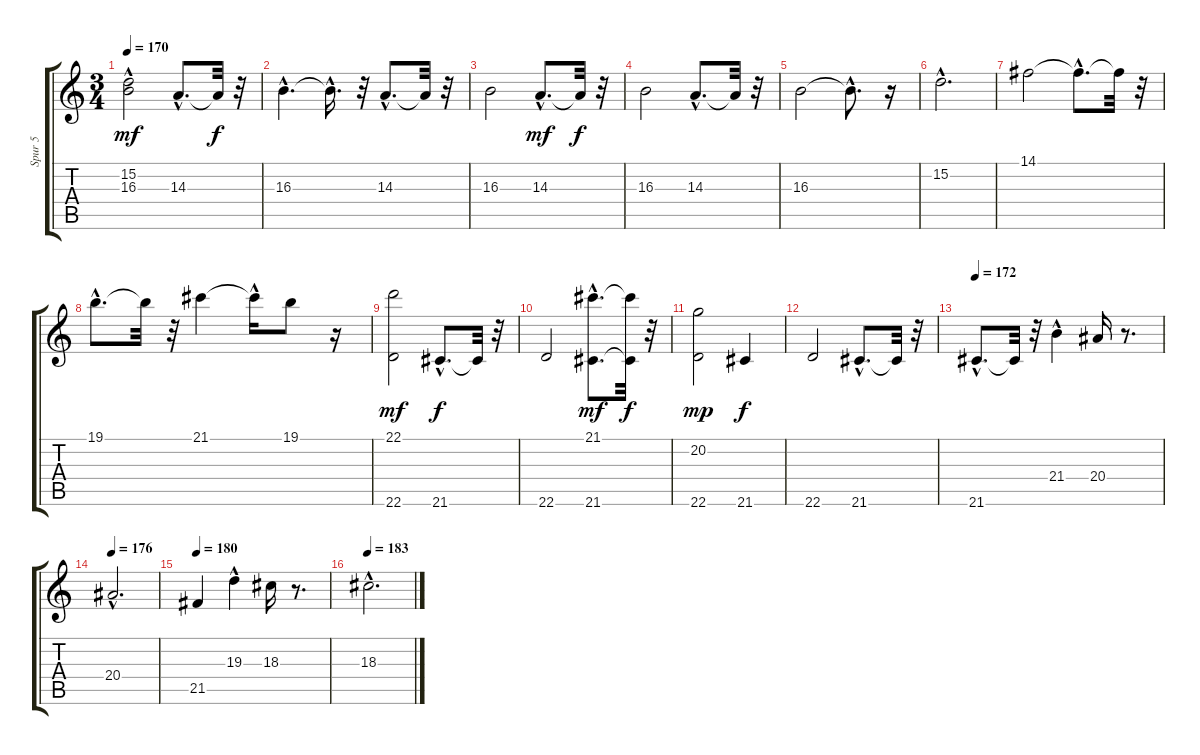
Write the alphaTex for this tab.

\track ("Spur 5" "Spur 5") {instrument recorder}
\staff {score tabs}
\tuning (E4 B3 G3 D3 A2 E2) {hide}
\ts (3 4)
\tempo 170
\clef g2
\ks c
(15.2 16.3{hac}).2{dy mf} 14.3{hac}.8{d} 14.3{t}.32{dy f} r.32 |
16.3{hac}.4{d} 16.3{hac t}.16{d} r.32 14.3{hac}.8{d} 14.3{t}.32 r.32 |
16.3.2 14.3{hac}.8{d dy mf} 14.3{t}.32{dy f} r.32 |
16.3.2 14.3{hac}.8{d} 14.3{t}.32 r.32 |
16.3.2 16.3{hac t}.8{d} r.16 |
15.2{hac}.2{d} |
14.1.2 14.1{hac t}.8{d} 14.1{t}.32 r.32 |
19.1{hac}.8{d} 19.1{t}.32 r.32 21.1.4 21.1{hac t}.16 19.1.8 r.16 |
(22.1 22.6).2{dy mf} 21.6{hac}.8{d dy f} 21.6{t}.32 r.32 |
22.6.2 (21.1{hac} 21.6{hac}).8{d dy mf} (21.1{t} 21.6{t}).32{dy f} r.32 |
(20.2 22.6).2{dy mp} 21.6.4{dy f} |
22.6.2 21.6{hac}.8{d} 21.6{t}.32 r.32 |
\tempo 172
21.6{hac}.8{d} 21.6{t}.32 r.32 21.4{hac}.4 20.4.16 r.8{d} |
\tempo 176
20.4{hac}.2{d} |
\tempo 180
21.5.4 19.3{hac}.4 18.3.16 r.8{d} |
\tempo 183
18.3{hac}.2{d}
